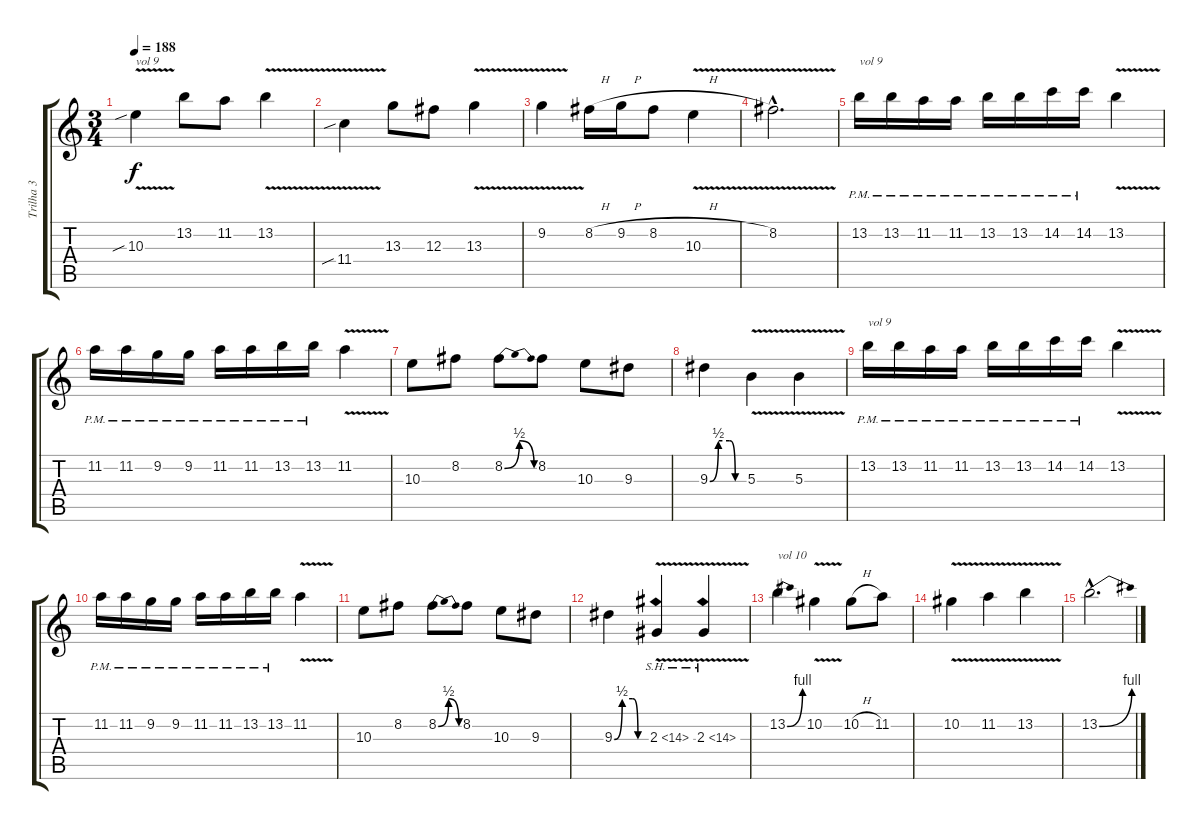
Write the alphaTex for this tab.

\track ("Trilha 3" "Trilha 3") {instrument overdrivenguitar}
\staff {score tabs}
\tuning (Eb4 Bb3 Gb3 Db3 Ab2 Eb2) {hide}
\ts (3 4)
\tempo 188
\clef g2
\ks c
10.3{v sib}.4{txt "vol 9" dy f volume 9} 13.2.8 11.2.8 13.2{v}.4 |
11.4{v sib}.4 13.3.8 12.3.8 13.3{v}.4 |
9.2{v}.4 8.2{h}.16 9.2{h}.16 8.2{h}.8 10.3{v}.4 |
8.2{v hac}.2{d} |
13.2{pm}.16{txt "vol 9" volume 10} 13.2{pm}.16 11.2{pm}.16 11.2{pm}.16 13.2{pm}.16 13.2{pm}.16 14.2{pm}.16 14.2{pm}.16 13.2{v}.4 |
11.2{pm}.16 11.2{pm}.16 9.2{pm}.16 9.2{pm}.16 11.2{pm}.16 11.2{pm}.16 13.2{pm}.16 13.2{pm}.16 11.2{v}.4 |
10.3.8 8.2.8 8.2{be (bendrelease 0 0 45 2 45 2 60 0)}.8 8.2.8 10.3.8 9.3.8 |
9.3{be (custom 0 0 15 2 35 2 45 0 60 0)}.4 5.3{v}.4 5.3{v}.4 |
13.2{pm}.16{txt "vol 9" volume 9} 13.2{pm}.16 11.2{pm}.16 11.2{pm}.16 13.2{pm}.16 13.2{pm}.16 14.2{pm}.16 14.2{pm}.16 13.2{v}.4 |
11.2{pm}.16 11.2{pm}.16 9.2{pm}.16 9.2{pm}.16 11.2{pm}.16 11.2{pm}.16 13.2{pm}.16 13.2{pm}.16 11.2{v}.4 |
10.3.8 8.2.8 8.2{be (bendrelease 0 0 45 2 45 2 60 0)}.8 8.2.8 10.3.8 9.3.8 |
9.3{be (custom 0 0 15 2 35 2 45 0 60 0)}.4 2.3{sh 12 v}.4 2.3{sh 12 v}.4 |
13.2{be (bend 0 0 60 4)}.4{txt "vol 10" volume 10} 10.2{v}.4 10.2{h}.8 11.2.8 |
10.2{v}.4 11.2{v}.4 13.2{v}.4 |
13.2{be (bend 0 0 60 4) hac}.2{d}
